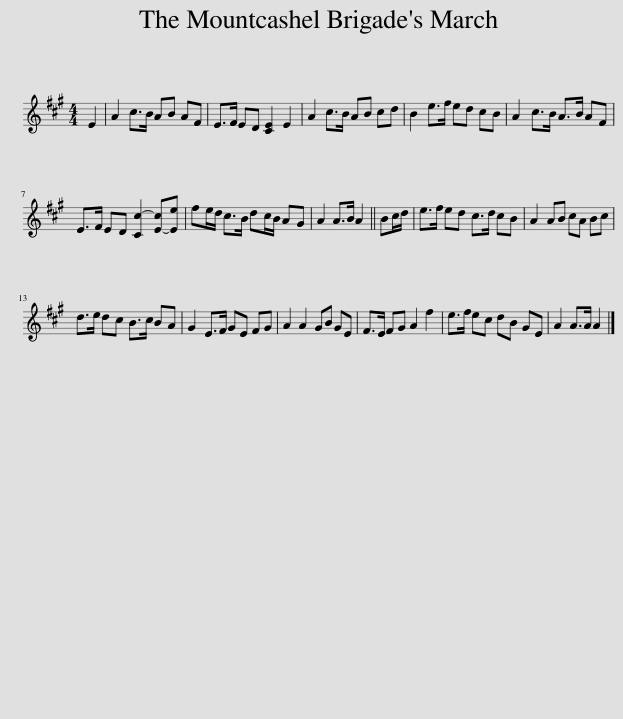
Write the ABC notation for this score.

X:1
L:1/8
M:4/4
I:linebreak $
K:A
V:1 treble
V:1
 E2 | A2 c>B AB AF | E>F ED [CE]2 E2 | A2 c>B AB cd | B2 e>f ed cB | %5
 A2 c>B A>B AF |$ E>F ED [Cc-]2 [E-c][Ee] | fe/d/ c>B dc/B/ AG | A2 A>B A2 || Bc/d/ | %10
 e>f ed c>d cB | A2 AB cA Bc |$ d>e dc B>c BA | G2 E>F GE FG | A2 A2 GB GE | %15
 F>E FG A2 f2 | e>f ec dB GE | A2 A>A A2 |] %18
